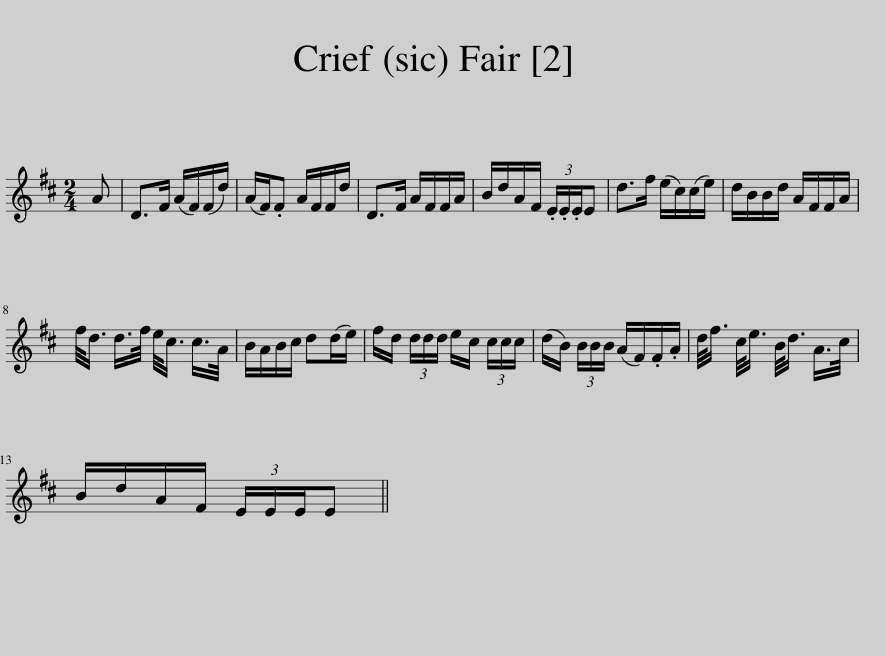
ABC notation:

X:1
L:1/8
M:2/4
I:linebreak $
K:D
V:1 treble
V:1
 A | D>F (A/F/)(F/d/) | (A/F/).F A/F/F/d/ | D>F A/F/F/A/ | B/d/A/F/ (3.E/.E/.E/E | %5
 d>f (e/c/)(c/e/) | d/B/B/d/ A/F/F/A/ |$ f/<d/ d/>f/ e/<c/ c/>A/ | B/A/B/c/ d(d/e/) | f/d/ (3d/d/d/ e/c/ (3c/c/c/ | %10
 (d/B/) (3B/B/B/ (A/F/).F/.A/ | d/<f/ c/<e/ B/<d/ A/>c/ |$ B/d/A/F/ (3E/E/E/E || %13
